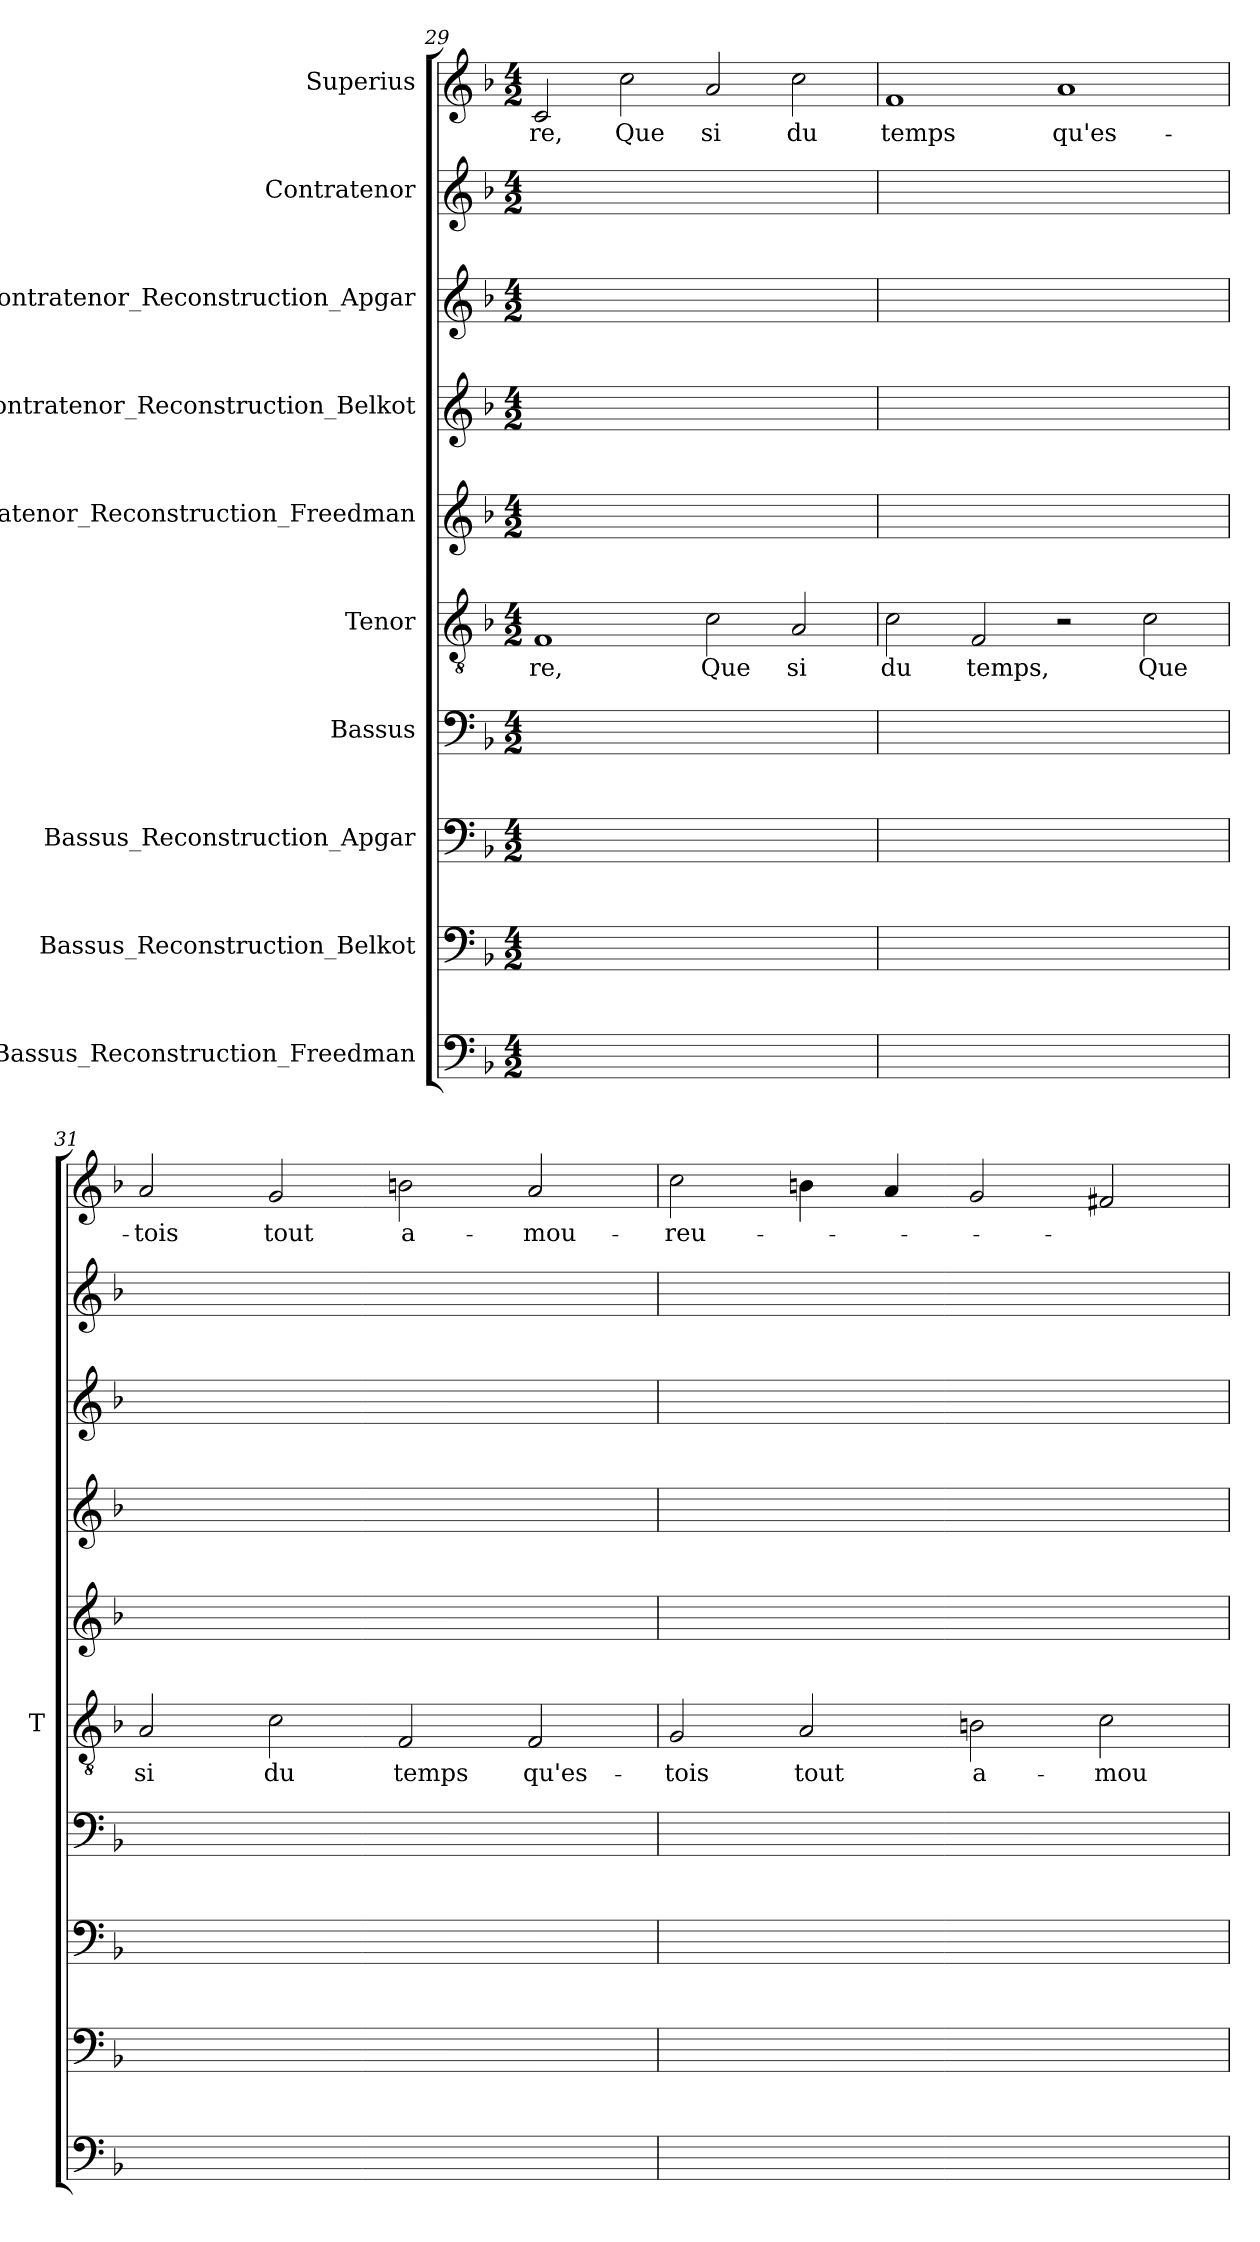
**kern	**kern	**kern	**kern	**kern	**text	**kern	**kern	**kern	**kern	**kern	**text
*part10	*part9	*part8	*part7	*part6	*part6	*part5	*part4	*part3	*part2	*part1	*part1
*staff10	*staff9	*staff8	*staff7	*staff6	*staff6	*staff5	*staff4	*staff3	*staff2	*staff1	*staff1
*I"Bassus_Reconstruction_Freedman	*I"Bassus_Reconstruction_Belkot	*I"Bassus_Reconstruction_Apgar	*I"Bassus	*I"Tenor	*	*I"Contratenor_Reconstruction_Freedman	*I"Contratenor_Reconstruction_Belkot	*I"Contratenor_Reconstruction_Apgar	*I"Contratenor	*I"Superius	*
*	*	*	*	*I'T	*	*	*	*	*	*	*
*clefF4	*clefF4	*clefF4	*clefF4	*clefGv2	*	*clefG2	*clefG2	*clefG2	*clefG2	*clefG2	*
*k[b-]	*k[b-]	*k[b-]	*k[b-]	*k[b-]	*	*k[b-]	*k[b-]	*k[b-]	*k[b-]	*k[b-]	*
*M4/2	*M4/2	*M4/2	*M4/2	*M4/2	*	*M4/2	*M4/2	*M4/2	*M4/2	*M4/2	*
=29	=29	=29	=29	=29	=29	=29	=29	=29	=29	=29	=29
0ryy	0ryy	0ryy	0ryy	1F	-re,	0ryy	0ryy	0ryy	0ryy	2c	-re,
.	.	.	.	.	.	.	.	.	.	2cc	-Que
.	.	.	.	2c	-Que	.	.	.	.	2a	-si
.	.	.	.	2A	-si	.	.	.	.	2cc	-du
=30	=30	=30	=30	=30	=30	=30	=30	=30	=30	=30	=30
0ryy	0ryy	0ryy	0ryy	2c	-du	0ryy	0ryy	0ryy	0ryy	1f	-temps
.	.	.	.	2F	-temps,	.	.	.	.	.	.
.	.	.	.	2r	.	.	.	.	.	1a	qu'es-
.	.	.	.	2c	-Que	.	.	.	.	.	.
=31	=31	=31	=31	=31	=31	=31	=31	=31	=31	=31	=31
0ryy	0ryy	0ryy	0ryy	2A	-si	0ryy	0ryy	0ryy	0ryy	2a	-tois
.	.	.	.	2c	-du	.	.	.	.	2g	-tout
.	.	.	.	2F	-temps	.	.	.	.	2b	a-
.	.	.	.	2F	qu'es-	.	.	.	.	2a	mou-
=32	=32	=32	=32	=32	=32	=32	=32	=32	=32	=32	=32
0ryy	0ryy	0ryy	0ryy	2G	-tois	0ryy	0ryy	0ryy	0ryy	2cc	reu-
.	.	.	.	2A	-tout	.	.	.	.	4b	.
.	.	.	.	.	.	.	.	.	.	4a	.
.	.	.	.	2Bn	a-	.	.	.	.	2g	.
.	.	.	.	2c	mou-	.	.	.	.	2f#X	.
=	=	=	=	=	=	=	=	=	=	=	=
*-	*-	*-	*-	*-	*-	*-	*-	*-	*-	*-	*-
